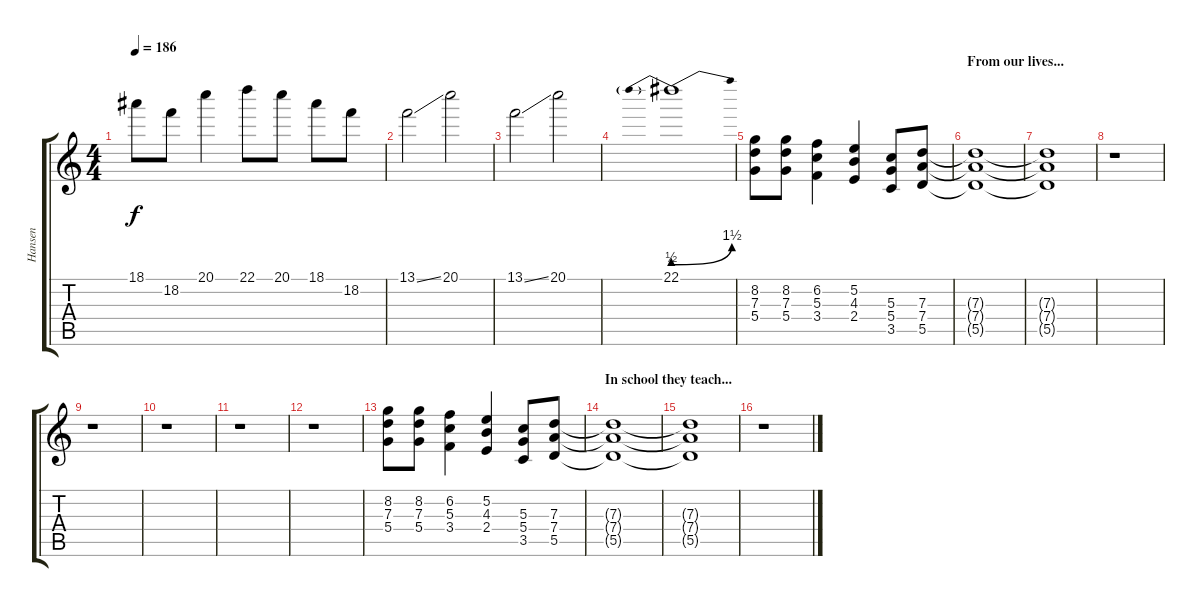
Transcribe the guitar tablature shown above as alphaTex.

\track ("Hansen" "Hansen") {instrument distortionguitar}
\staff {score tabs}
\tuning (E4 B3 G3 D3 A2 E2) {hide}
\ts (4 4)
\tempo 186
\clef g2
\ks c
18.1.8{dy f} 18.2.8 20.1.4 22.1.8 20.1.8 18.1.8 18.2.8 |
13.1{ss}.2 20.1.2 |
13.1{ss}.2 20.1.2 |
22.1{be (prebendbend 0 2 60 6)}.1 |
(8.2 7.3 5.4).8 (8.2 7.3 5.4).8 (6.2 5.3 3.4).4 (5.2 4.3 2.4).4 (5.3 5.4 3.5).8 (7.3 7.4 5.5).8 |
\section ("" "From our lives...")
(7.3{t} 7.4{t} 5.5{t}).1 |
(7.3{t} 7.4{t} 5.5{t}).1 |
r.1 |
r.1 |
r.1 |
r.1 |
r.1 |
(8.2 7.3 5.4).8 (8.2 7.3 5.4).8 (6.2 5.3 3.4).4 (5.2 4.3 2.4).4 (5.3 5.4 3.5).8 (7.3 7.4 5.5).8 |
\section ("" "In school they teach...")
(7.3{t} 7.4{t} 5.5{t}).1 |
(7.3{t} 7.4{t} 5.5{t}).1 |
r.1
